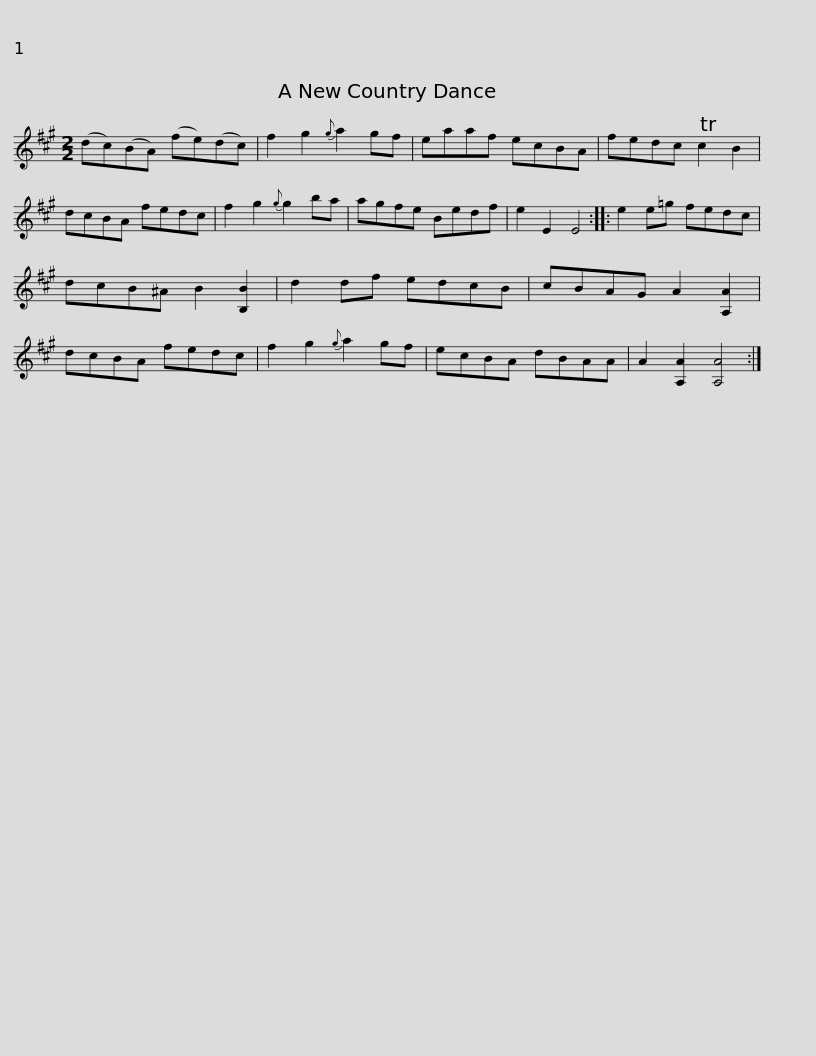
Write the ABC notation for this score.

X:1
L:1/8
M:2/2
I:linebreak $
K:A
V:1 treble
V:1
 (dc)(BA) (fe)(dc) | f2 g2{g} a2 gf | eaaf ecBA | fedc Tc2 B2 | dcBA fedc | %5
 f2 g2{g} g2 ba |$ agfe Bedf | e2 E2 E4 :: e2 e=g fedc | dcB^A B2 [B,B]2 | %10
 d2 df edcB | cBAG A2 [A,A]2 |$ dcBA fedc | f2 g2{g} a2 gf | ecBA dBAA | %15
 A2 [A,A]2 [A,A]4 :| %16
